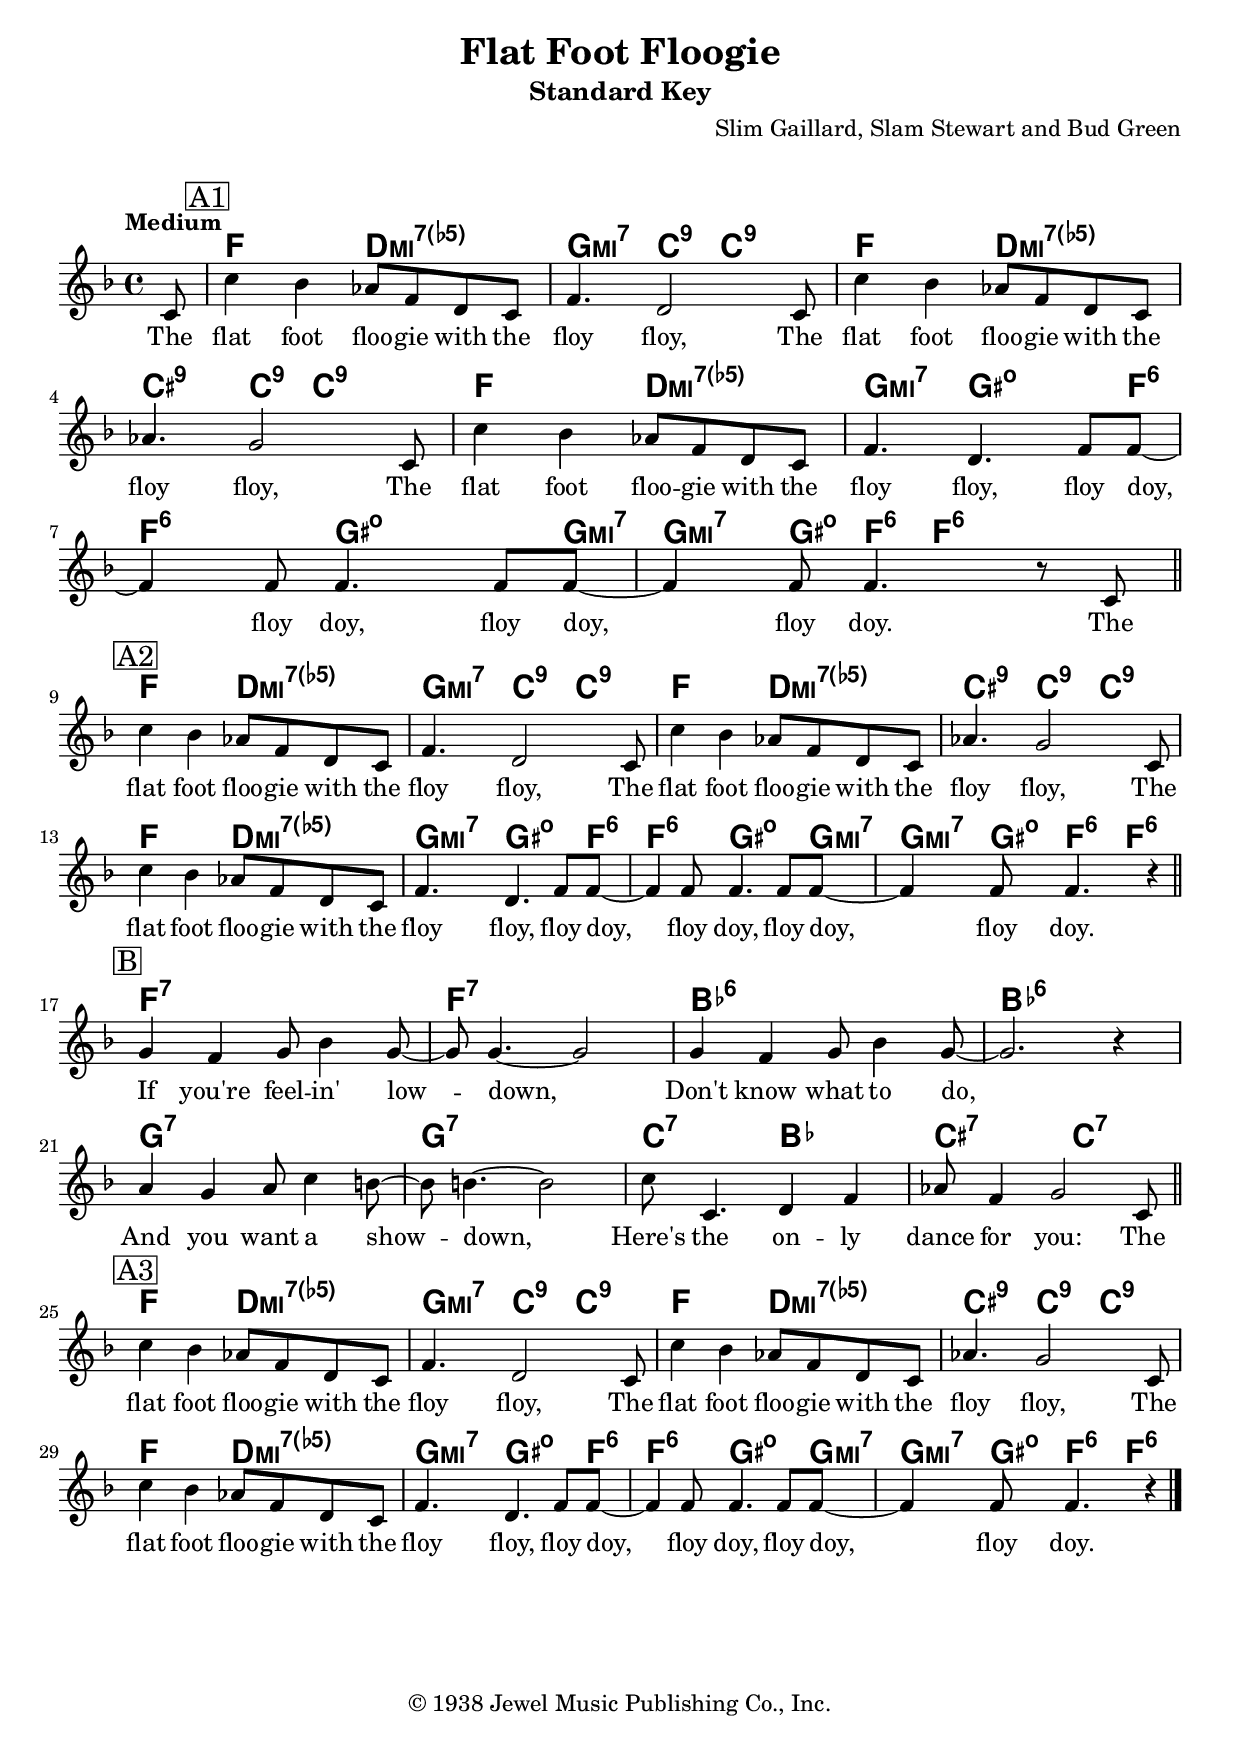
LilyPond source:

\version "2.18.2"

\include "english.ly"

instrument = "Standard Key"
whatKey = f
whatClef = "treble"

%% -*- Mode: LilyPond -*-

\include "lead-sheets.ily"

\header {
  title = "Flat Foot Floogie"
  subtitle = \instrument
  poet = ""
  composer = "Slim Gaillard, Slam Stewart and Bud Green"
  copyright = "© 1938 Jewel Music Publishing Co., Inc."
}

refrainLyrics = \lyricmode {
The flat foot floo -- gie with the floy floy,
The flat foot floo -- gie with the floy floy,
The flat foot floo -- gie with the floy floy,
floy doy, floy doy, floy doy, floy doy.
The flat foot floo -- gie with the floy floy,
The flat foot floo -- gie with the floy floy,
The flat foot floo -- gie with the floy floy,
floy doy, floy doy, floy doy, floy doy.
If you're feel -- in' low -- down,
Don't know what to do,
And you want a show -- down,
Here's the on -- ly dance for you:
The flat foot floo -- gie with the floy floy,
The flat foot floo -- gie with the floy floy,
The flat foot floo -- gie with the floy floy,
floy doy, floy doy, floy doy, floy doy.
}

refrainFirehouseChords = \chordmode {
  s8
  af2 af2/c df2 ef2:7 af1 e2:7 ef2:7
  af2 af2/c df2 ef2:7 af2 df2:7 af2 ef2:7
  af2 af2/c df2 ef2:7 af1 e2:7 ef2:7
  af2 af2/c df2 ef2:7 af2 df2:7 af2 ef2:7
  af2:7 ef2:m7 af1:7 df1:7 df4 df4:7 c4:7 b4:7
  bf2:7 f2:m7 bf1:7 ef2:7 bf2:7 e2:7 ef2:7
  af2 af2/c df2 ef2:7 af1 e2:7 ef2:7
  af2 af2/c df2 ef2:7 af2 df2:7 af2 ef2:7
}

refrainDecadeSeriesChords = \chordmode {
  s8
  af2 f2:m7.5- bf4.:m7 ef8:9 ef2:9
  af2 f2:m7.5- e4.:9 ef8:9 ef2:9
  af2 f2:m7.5- bf4.:m7 b2:dim7 af8:6
  af4.:6 b2:dim7 bf8:m7 bf4:m7 b8:dim7 af8:6 af2:6

  af2 f2:m7.5- bf4.:m7 ef8:9 ef2:9
  af2 f2:m7.5- e4.:9 ef8:9 ef2:9
  af2 f2:m7.5- bf4.:m7 b2:dim7 af8:6
  af4.:6 b2:dim7 bf8:m7 bf4:m7 b8:dim7 af8:6 af2:6
  
  af1:7 af1:7 df1:6 df1:6 bf1:7 bf1:7 ef2:7 df2 e2:7 ef2:7

  af2 f2:m7.5- bf4.:m7 ef8:9 ef2:9
  af2 f2:m7.5- e4.:9 ef8:9 ef2:9
  af2 f2:m7.5- bf4.:m7 b2:dim7 af8:6
  af4.:6 b2:dim7 bf8:m7 bf4:m7 b8:dim7 af8:6 af2:6
}

refrainChords = \chordmode {
  \refrainDecadeSeriesChords
}

refrainKey = af

refrainMelody = \relative f' {
  \time 4/4
  \key \refrainKey \major
  \clef \whatClef
  \tempo "Medium"
  
  \partial 8 ef8
  \noBreak

  \mark \markup{ \box "A1" }
  
  ef'4 df4 cf8 af8 f8 ef8 |
  \noBreak
  af4. f2 ef8 |
  \noBreak
  ef'4 df4 cf8 af8 f8 ef8 |
  \break
  cf'4. bf2 ef,8 |
  \noBreak
  ef'4 df4 cf8 af8 f8 ef8 |
  \noBreak
  af4. f4. af8 af8~ | 
  \break
  af4 af8 af4. af8 af8~ |
  \noBreak
  af4 af8 af4. r8 ef8 |

  \bar "||"
  \break

  \mark \markup{ \box "A2" }

  ef'4 df4 cf8 af8 f8 ef8 | 
  \noBreak
  af4. f2 ef8 |
  \noBreak
  ef'4 df4 cf8 af8 f8 ef8 |
  \noBreak
  cf'4. bf2 ef,8 |
  \break
  ef'4 df4 cf8 af8 f8 ef8 |
  \noBreak
  af4. f4. af8 af8~ | 
  \noBreak
  af4 af8 af4. af8 af8~ |
  \noBreak
  af4 af8 af4. r4 |

  \bar "||"
  \break

  \mark \markup{ \box "B" }
  
  bf4 af4 bf8 df4 bf8~ |
  \noBreak
  bf8 bf4.~ bf2 |
  \noBreak
  bf4 af4 bf8 df4 bf8~ |
  \noBreak
  bf2. r4 |
  \break
  c4 bf4 c8 ef4 d8~ |
  \noBreak
  d8 d4.~ d2 |
  \noBreak
  ef8 ef,4. f4 af4 |
  \noBreak
  cf8 af4 bf2 ef,8 |

  \bar "||"
  \break

  \mark \markup{ \box "A3" }

  ef'4 df4 cf8 af8 f8 ef8 |
  \noBreak
  af4. f2 ef8 |
  \noBreak
  ef'4 df4 cf8 af8 f8 ef8 |
  \noBreak
  cf'4. bf2 ef,8 |
  \break
  ef'4 df4 cf8 af8 f8 ef8 |
  \noBreak
  af4. f4. af8 af8~ | 
  \noBreak
  af4 af8 af4. af8 af8~ |
  \noBreak
  af4 af8 af4. r4 |

  \bar "|."
}

\include "paper.ily"

\markup {
  % Leave a gap after the header
  \vspace #1
}

\include "refrain.ily"

